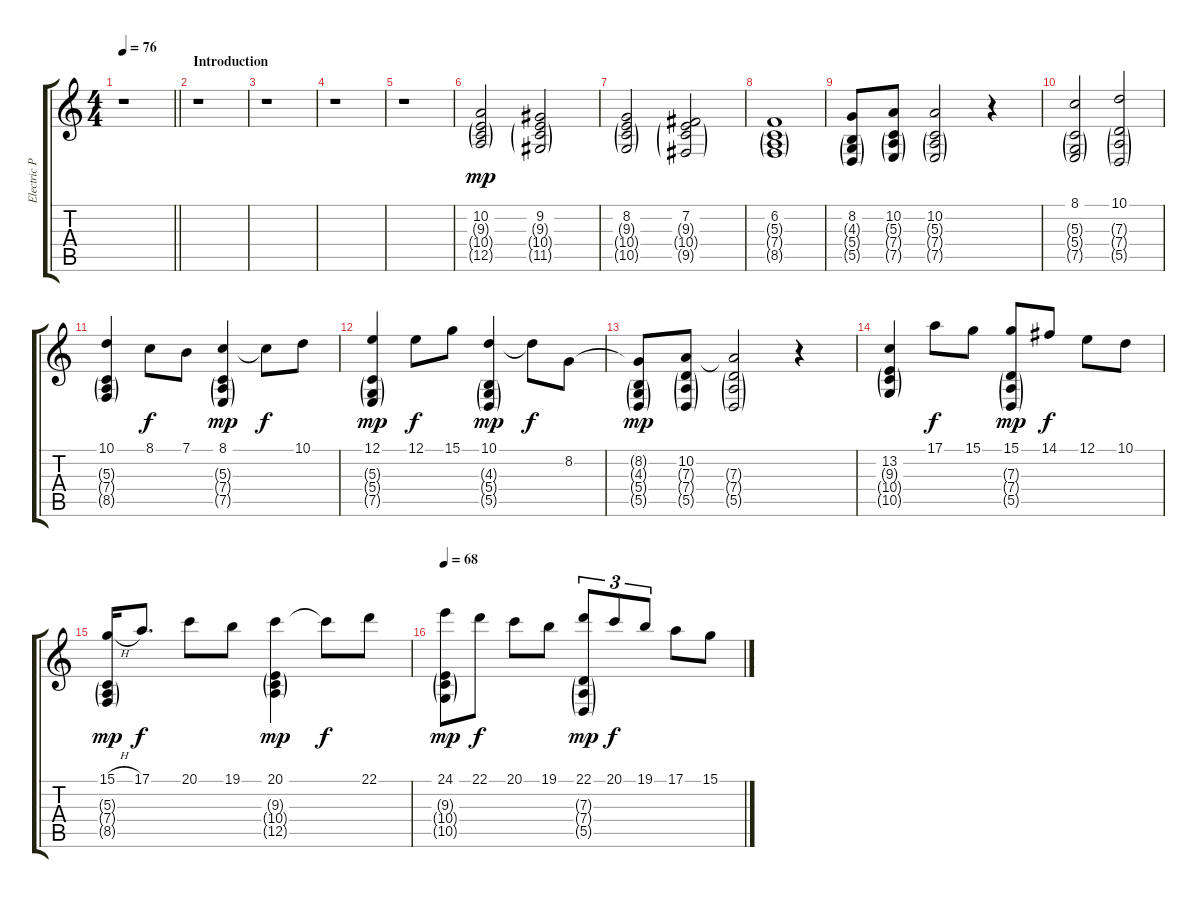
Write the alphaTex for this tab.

\track ("Electric Piano" "Electric P") {instrument electricpiano1}
\staff {score tabs}
\tuning (E4 B3 G3 D3 A2 E2) {hide}
\ts (4 4)
\tempo 76
\clef g2
\barLineRight lightlight
\ks c
r.1{dy mp instrument electricpiano1} |
\section ("" "Introduction")
r.1 |
r.1 |
r.1 |
r.1 |
(10.2 9.3{g} 10.4{g} 12.5{g}).2{volume 11 instrument voiceoohs} (9.2 9.3{g} 10.4{g} 11.5{g}).2 |
(8.2 9.3{g} 10.4{g} 10.5{g}).2 (7.2 9.3{g} 10.4{g} 9.5{g}).2 |
(6.2 5.3{g} 7.4{g} 8.5{g}).1 |
(8.2 4.3{g} 5.4{g} 5.5{g}).8 (10.2 5.3{g} 7.4{g} 7.5{g}).8 (10.2 5.3{g} 7.4{g} 7.5{g}).2 r.4 |
(8.1 5.3{g} 5.4{g} 7.5{g}).2 (10.1 7.3{g} 7.4{g} 5.5{g}).2 |
(10.1 5.3{g} 7.4{g} 8.5{g}).4 8.1.8{dy f} 7.1.8 (8.1 5.3{g} 7.4{g} 7.5{g}).4{dy mp} 8.1{t}.8{dy f} 10.1.8 |
(12.1 5.3{g} 5.4{g} 7.5{g}).4{dy mp} 12.1.8{dy f} 15.1.8 (10.1 4.3{g} 5.4{g} 5.5{g}).4{dy mp} 10.1{t}.8{dy f} 8.2.8 |
(8.2{t} 4.3{g} 5.4{g} 5.5{g}).8{dy mp} (10.2 7.3{g} 7.4{g} 5.5{g}).8 (10.2{t} 7.3{g} 7.4{g} 5.5{g}).2 r.4 |
(13.2 9.3{g} 10.4{g} 10.5{g}).4 17.1.8{dy f} 15.1.8 (15.1 7.3{g} 7.4{g} 5.5{g}).8{dy mp} 14.1.8{dy f} 12.1.8 10.1.8 |
(15.1{h} 5.3{g} 7.4{g} 8.5{g}).16{dy mp} 17.1.8{d dy f} 20.1.8 19.1.8 (20.1 9.3{g} 10.4{g} 12.5{g}).4{dy mp} 20.1{t}.8{dy f} 22.1.8 |
\tempo 68
(24.1 9.3{g} 10.4{g} 10.5{g}).8{dy mp} 22.1.8{dy f} 20.1.8 19.1.8 (22.1 7.3{g} 7.4{g} 5.5{g}).8{tu (3 2) dy mp} 20.1.8{tu (3 2) dy f} 19.1.8{tu (3 2)} 17.1.8 15.1.8
